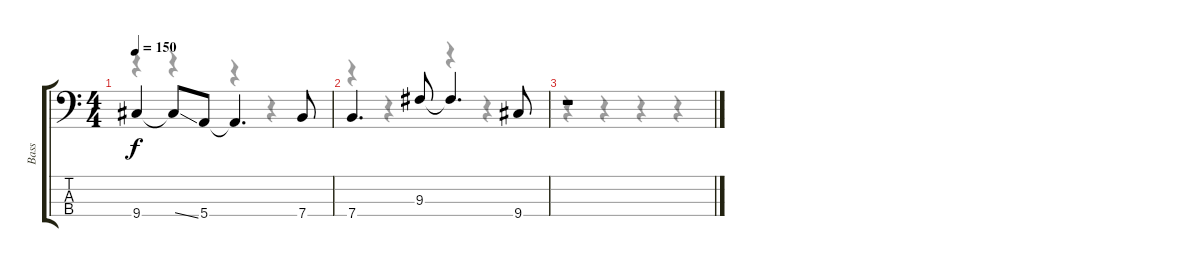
\track ("Bass" "Bass") {instrument fretlessbass}
\staff {score tabs}
\tuning (G2 D2 A1 E1) {hide}
\voice
\ts (4 4)
\tempo 150
\clef f4
\ks c
9.4.4{dy f} 9.4{ss t}.8 5.4.8 5.4{t}.4{d} 7.4.8 |
7.4.4{d} 9.3.8 9.3{t}.4{d} 9.4.8 |
r.1
\voice
\clef f4
\ottava regular
\simile none
\ks c
r.4{dy f} r.4 r.4 r.4 |
r.4 r.4 r.4 r.4 |
r.4 r.4 r.4 r.4
